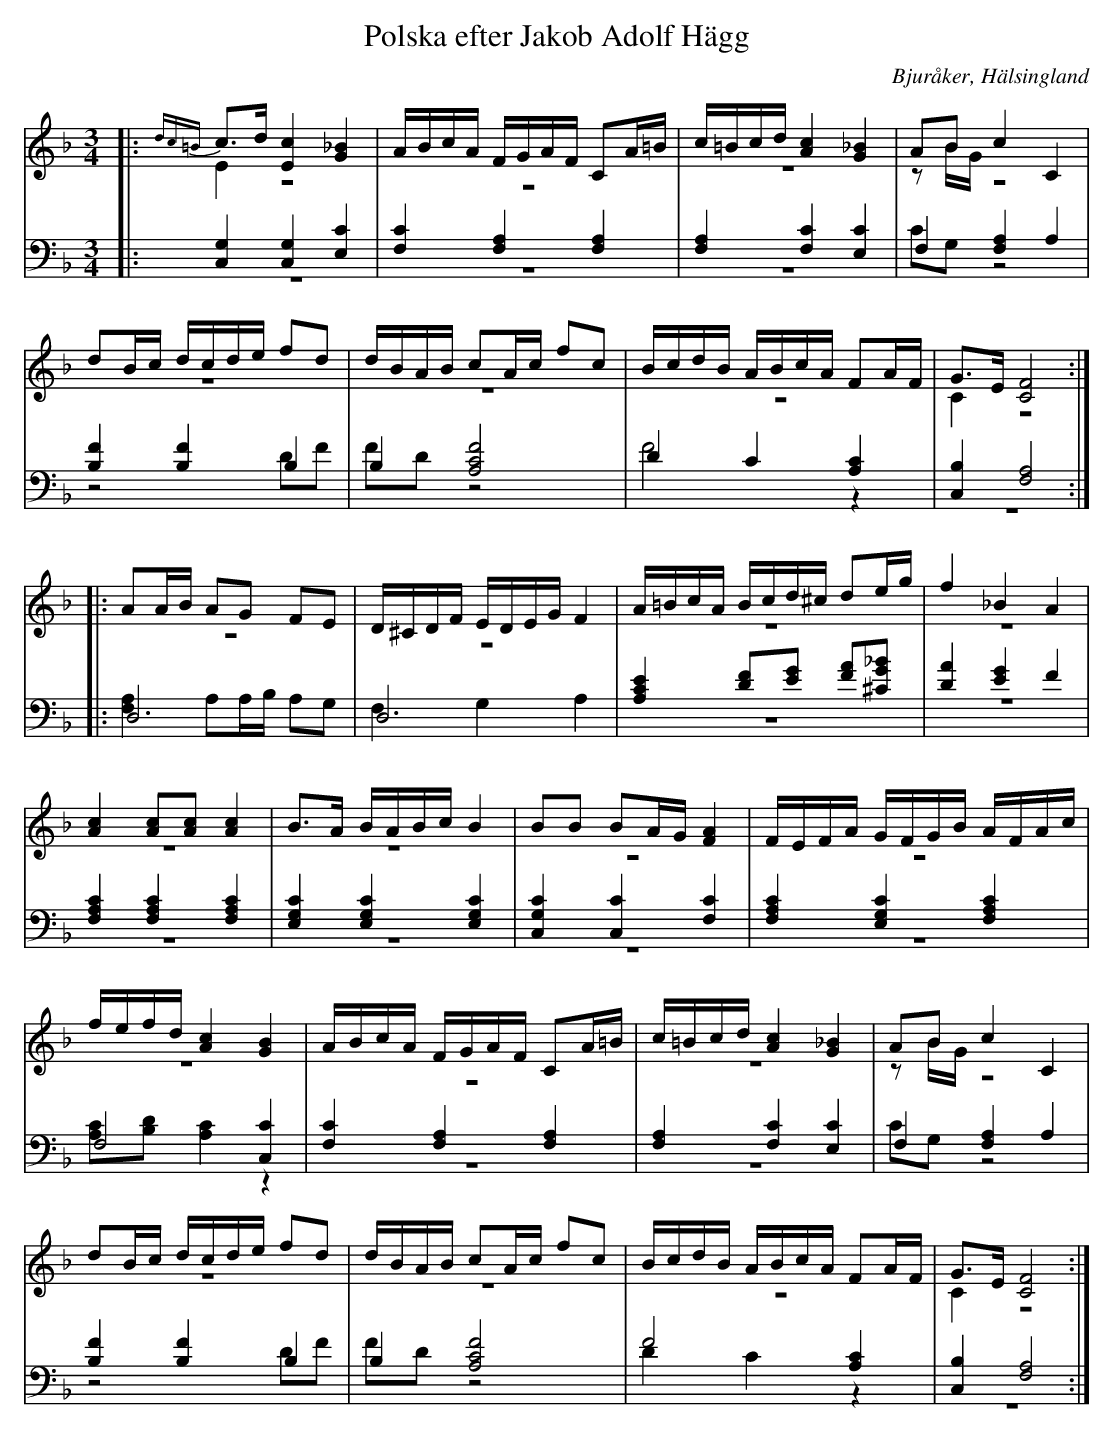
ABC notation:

X:1
T: Polska efter Jakob Adolf Hägg
O: Bjuråker, Hälsingland
M: 3/4
L: 1/16
K: F
V:1
V:2 merge
V:3
V:4 merge
V:1
|: {dc=B}c2>d2 [E4c4] [G4_B4]|ABcA FGAF C2A=B|c=Bcd [A4c4] [G4_B4]|A2B2 c4 C4 |
d2Bc dcde f2d2|dBAB c2Ac f2c2|BcdB ABcA F2AF|G2>E2 [C8F8]:|
|:A2AB A2G2 F2E2|D^CDF EDEG F4|A=BcA Bcd^c d2eg|f4 _B4 A4 |
[A4c4] [A2c2][A2c2] [A4c4]|B2>A2 BABc B4|B2B2 B2AG [F4A4]|FEFA GFGB AFAc|
fefd [A4c4] [G4B4]|ABcA FGAF C2A=B|c=Bcd [A4c4] [G4_B4]|A2B2 c4 C4 |
d2Bc dcde f2d2|dBAB c2Ac f2c2|BcdB ABcA F2AF|G2>E2 [C8F8]:|
V:2
|:E4 z8|z12|z12|z2BG z8 |
z12|z12|z12|C4 z8:|
|:z12|z12|z12|z12 |
z12|z12|z12|z12|
z12|z12|z12|z2BG z8 |
z12|z12|z12|C4 z8:|
V:3 clef=bass
|: [C,4G,4] [C,4G,4] [E,4C4]|[F,4C4] [F,4A,4] [F,4A,4]|[F,4A,4] [F,4C4] [E,4C4]| F,4 [F,4A,4] A,4|
[B,4F4] [B,4F4] B,4|B,4 [A,8C8F8]|D4 C4 [A,4C4]|[C,4B,4] [F,8A,8]:|
|:D,12|D,12|[A,4C4E4] [D2F2][E2G2] [F2A2][^C2G2_B2]|
[D4A4] [E4G4] F4|[F,4A,4C4] [F,4A,4C4] [F,4A,4C4]|[E,4G,4C4] [E,4G,4C4] [E,4G,4C4]|[C,4G,4C4] [C,4C4] [F,4C4]|
[F,4A,4C4] [E,4G,4C4] [F,4A,4C4]|F,8 [C,4C4]|[F,4C4] [F,4A,4] [F,4A,4]|[F,4A,4] [F,4C4] [E,4C4]|
F,4 [F,4A,4] A,4|[B,4F4] [B,4F4] B,4|B,4 [A,8C8F8]|F8  [A,4C4]|[C,4B,4] [F,8A,8]:|
V:4 clef=bass
|:z12|z12|z12|C2G,2 z8 |
z8 D2F2|F2D2 z8|F8 z4|z12:|
|:[F,4A,4] A,2A,B, A,2G,2|F,4 G,4 A,4|z12|z12 |
z12|z12|z12|z12|
[A,2C2][B,2D2] [A,4C4] z4|z12|z12|C2G,2 z8 |
z8 D2F2|F2D2 z8|D4 C4 z4|z12:|
